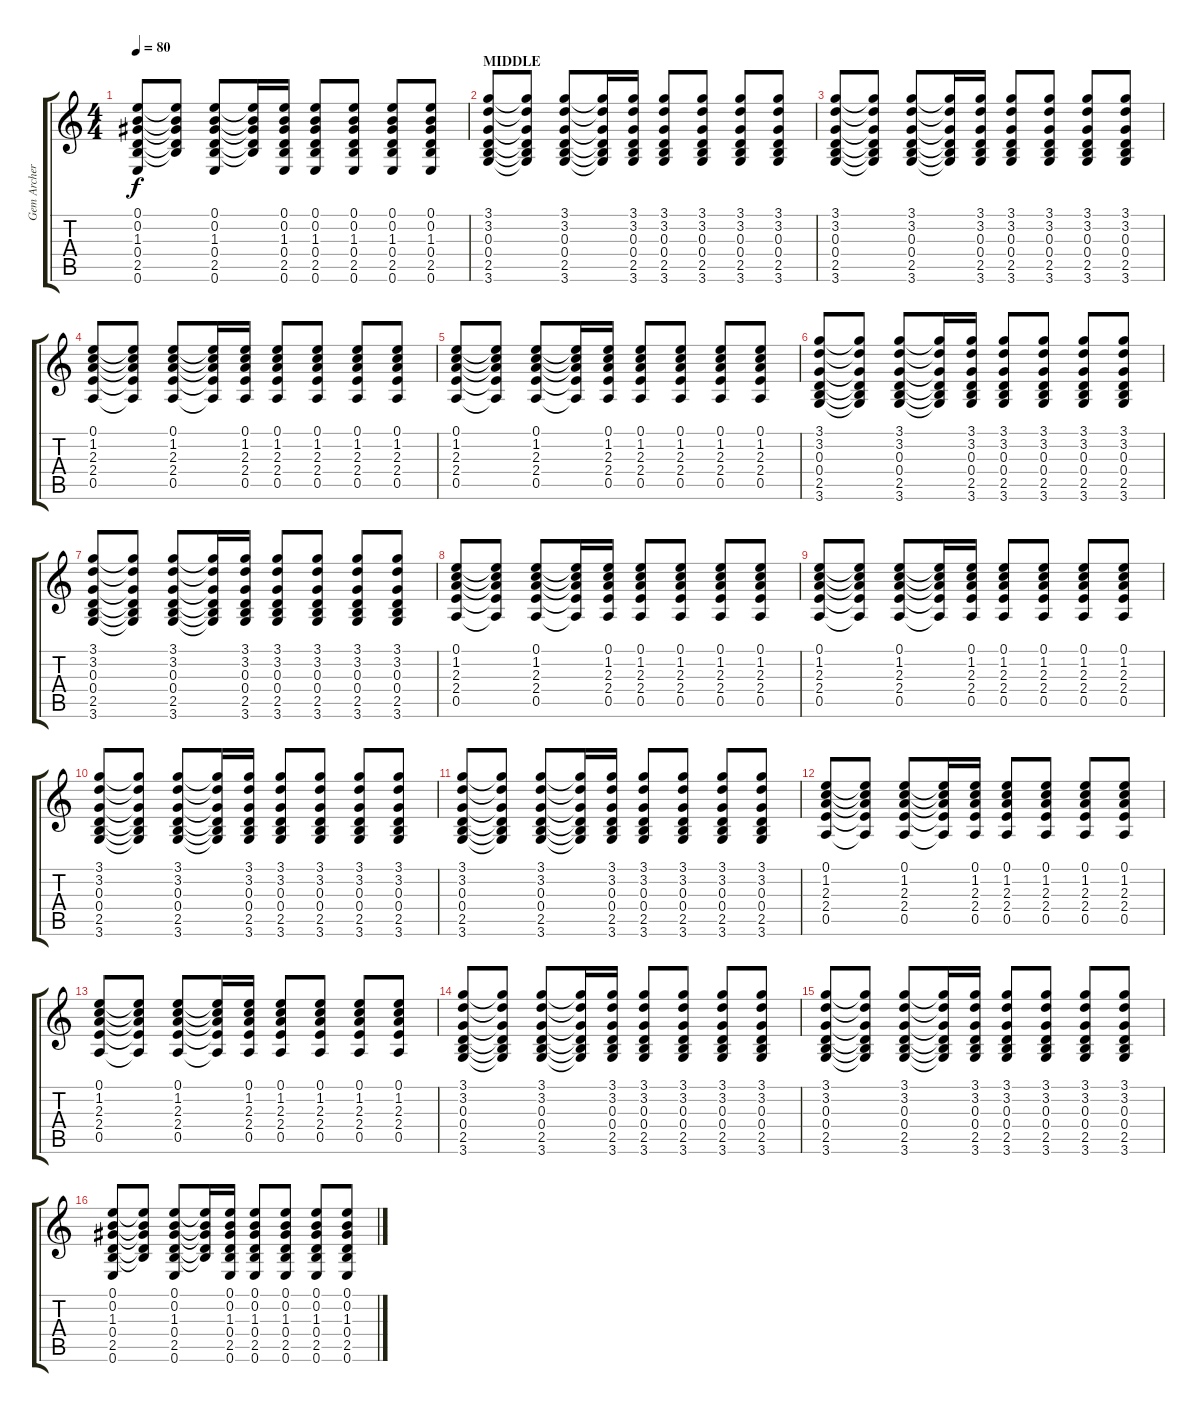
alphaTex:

\track ("Gem Archer" "Gem Archer") {instrument overdrivenguitar}
\staff {score tabs}
\tuning (E4 B3 G3 D3 A2 E2) {hide}
\ts (4 4)
\tempo 80
\clef g2
\ks c
(0.1 0.2 1.3 0.4 2.5 0.6).8{dy f} (0.1{t} 0.2{t} 1.3{t} 0.4{t} 2.5{t}).8 (0.1 0.2 1.3 0.4 2.5 0.6).8 (0.1{t} 0.2{t} 1.3{t} 0.4{t} 2.5{t}).16 (0.1 0.2 1.3 0.4 2.5 0.6).16 (0.1 0.2 1.3 0.4 2.5 0.6).8 (0.1 0.2 1.3 0.4 2.5 0.6).8 (0.1 0.2 1.3 0.4 2.5 0.6).8 (0.1 0.2 1.3 0.4 2.5 0.6).8 |
\section ("" "MIDDLE")
(3.1 3.2 0.3 0.4 2.5 3.6).8 (3.1{t} 3.2{t} 0.3{t} 0.4{t} 2.5{t} 3.6{t}).8 (3.1 3.2 0.3 0.4 2.5 3.6).8 (3.1{t} 3.2{t} 0.3{t} 0.4{t} 2.5{t} 3.6{t}).16 (3.1 3.2 0.3 0.4 2.5 3.6).16 (3.1 3.2 0.3 0.4 2.5 3.6).8 (3.1 3.2 0.3 0.4 2.5 3.6).8 (3.1 3.2 0.3 0.4 2.5 3.6).8 (3.1 3.2 0.3 0.4 2.5 3.6).8 |
(3.1 3.2 0.3 0.4 2.5 3.6).8 (3.1{t} 3.2{t} 0.3{t} 0.4{t} 2.5{t} 3.6{t}).8 (3.1 3.2 0.3 0.4 2.5 3.6).8 (3.1{t} 3.2{t} 0.3{t} 0.4{t} 2.5{t} 3.6{t}).16 (3.1 3.2 0.3 0.4 2.5 3.6).16 (3.1 3.2 0.3 0.4 2.5 3.6).8 (3.1 3.2 0.3 0.4 2.5 3.6).8 (3.1 3.2 0.3 0.4 2.5 3.6).8 (3.1 3.2 0.3 0.4 2.5 3.6).8 |
(0.1 1.2 2.3 2.4 0.5).8 (0.1{t} 1.2{t} 2.3{t} 2.4{t} 0.5{t}).8 (0.1 1.2 2.3 2.4 0.5).8 (0.1{t} 1.2{t} 2.3{t} 2.4{t} 0.5{t}).16 (0.1 1.2 2.3 2.4 0.5).16 (0.1 1.2 2.3 2.4 0.5).8 (0.1 1.2 2.3 2.4 0.5).8 (0.1 1.2 2.3 2.4 0.5).8 (0.1 1.2 2.3 2.4 0.5).8 |
(0.1 1.2 2.3 2.4 0.5).8 (0.1{t} 1.2{t} 2.3{t} 2.4{t} 0.5{t}).8 (0.1 1.2 2.3 2.4 0.5).8 (0.1{t} 1.2{t} 2.3{t} 2.4{t} 0.5{t}).16 (0.1 1.2 2.3 2.4 0.5).16 (0.1 1.2 2.3 2.4 0.5).8 (0.1 1.2 2.3 2.4 0.5).8 (0.1 1.2 2.3 2.4 0.5).8 (0.1 1.2 2.3 2.4 0.5).8 |
(3.1 3.2 0.3 0.4 2.5 3.6).8 (3.1{t} 3.2{t} 0.3{t} 0.4{t} 2.5{t} 3.6{t}).8 (3.1 3.2 0.3 0.4 2.5 3.6).8 (3.1{t} 3.2{t} 0.3{t} 0.4{t} 2.5{t} 3.6{t}).16 (3.1 3.2 0.3 0.4 2.5 3.6).16 (3.1 3.2 0.3 0.4 2.5 3.6).8 (3.1 3.2 0.3 0.4 2.5 3.6).8 (3.1 3.2 0.3 0.4 2.5 3.6).8 (3.1 3.2 0.3 0.4 2.5 3.6).8 |
(3.1 3.2 0.3 0.4 2.5 3.6).8 (3.1{t} 3.2{t} 0.3{t} 0.4{t} 2.5{t} 3.6{t}).8 (3.1 3.2 0.3 0.4 2.5 3.6).8 (3.1{t} 3.2{t} 0.3{t} 0.4{t} 2.5{t} 3.6{t}).16 (3.1 3.2 0.3 0.4 2.5 3.6).16 (3.1 3.2 0.3 0.4 2.5 3.6).8 (3.1 3.2 0.3 0.4 2.5 3.6).8 (3.1 3.2 0.3 0.4 2.5 3.6).8 (3.1 3.2 0.3 0.4 2.5 3.6).8 |
(0.1 1.2 2.3 2.4 0.5).8 (0.1{t} 1.2{t} 2.3{t} 2.4{t} 0.5{t}).8 (0.1 1.2 2.3 2.4 0.5).8 (0.1{t} 1.2{t} 2.3{t} 2.4{t} 0.5{t}).16 (0.1 1.2 2.3 2.4 0.5).16 (0.1 1.2 2.3 2.4 0.5).8 (0.1 1.2 2.3 2.4 0.5).8 (0.1 1.2 2.3 2.4 0.5).8 (0.1 1.2 2.3 2.4 0.5).8 |
(0.1 1.2 2.3 2.4 0.5).8 (0.1{t} 1.2{t} 2.3{t} 2.4{t} 0.5{t}).8 (0.1 1.2 2.3 2.4 0.5).8 (0.1{t} 1.2{t} 2.3{t} 2.4{t} 0.5{t}).16 (0.1 1.2 2.3 2.4 0.5).16 (0.1 1.2 2.3 2.4 0.5).8 (0.1 1.2 2.3 2.4 0.5).8 (0.1 1.2 2.3 2.4 0.5).8 (0.1 1.2 2.3 2.4 0.5).8 |
(3.1 3.2 0.3 0.4 2.5 3.6).8 (3.1{t} 3.2{t} 0.3{t} 0.4{t} 2.5{t} 3.6{t}).8 (3.1 3.2 0.3 0.4 2.5 3.6).8 (3.1{t} 3.2{t} 0.3{t} 0.4{t} 2.5{t} 3.6{t}).16 (3.1 3.2 0.3 0.4 2.5 3.6).16 (3.1 3.2 0.3 0.4 2.5 3.6).8 (3.1 3.2 0.3 0.4 2.5 3.6).8 (3.1 3.2 0.3 0.4 2.5 3.6).8 (3.1 3.2 0.3 0.4 2.5 3.6).8 |
(3.1 3.2 0.3 0.4 2.5 3.6).8 (3.1{t} 3.2{t} 0.3{t} 0.4{t} 2.5{t} 3.6{t}).8 (3.1 3.2 0.3 0.4 2.5 3.6).8 (3.1{t} 3.2{t} 0.3{t} 0.4{t} 2.5{t} 3.6{t}).16 (3.1 3.2 0.3 0.4 2.5 3.6).16 (3.1 3.2 0.3 0.4 2.5 3.6).8 (3.1 3.2 0.3 0.4 2.5 3.6).8 (3.1 3.2 0.3 0.4 2.5 3.6).8 (3.1 3.2 0.3 0.4 2.5 3.6).8 |
(0.1 1.2 2.3 2.4 0.5).8 (0.1{t} 1.2{t} 2.3{t} 2.4{t} 0.5{t}).8 (0.1 1.2 2.3 2.4 0.5).8 (0.1{t} 1.2{t} 2.3{t} 2.4{t} 0.5{t}).16 (0.1 1.2 2.3 2.4 0.5).16 (0.1 1.2 2.3 2.4 0.5).8 (0.1 1.2 2.3 2.4 0.5).8 (0.1 1.2 2.3 2.4 0.5).8 (0.1 1.2 2.3 2.4 0.5).8 |
(0.1 1.2 2.3 2.4 0.5).8 (0.1{t} 1.2{t} 2.3{t} 2.4{t} 0.5{t}).8 (0.1 1.2 2.3 2.4 0.5).8 (0.1{t} 1.2{t} 2.3{t} 2.4{t} 0.5{t}).16 (0.1 1.2 2.3 2.4 0.5).16 (0.1 1.2 2.3 2.4 0.5).8 (0.1 1.2 2.3 2.4 0.5).8 (0.1 1.2 2.3 2.4 0.5).8 (0.1 1.2 2.3 2.4 0.5).8 |
(3.1 3.2 0.3 0.4 2.5 3.6).8 (3.1{t} 3.2{t} 0.3{t} 0.4{t} 2.5{t} 3.6{t}).8 (3.1 3.2 0.3 0.4 2.5 3.6).8 (3.1{t} 3.2{t} 0.3{t} 0.4{t} 2.5{t} 3.6{t}).16 (3.1 3.2 0.3 0.4 2.5 3.6).16 (3.1 3.2 0.3 0.4 2.5 3.6).8 (3.1 3.2 0.3 0.4 2.5 3.6).8 (3.1 3.2 0.3 0.4 2.5 3.6).8 (3.1 3.2 0.3 0.4 2.5 3.6).8 |
(3.1 3.2 0.3 0.4 2.5 3.6).8 (3.1{t} 3.2{t} 0.3{t} 0.4{t} 2.5{t} 3.6{t}).8 (3.1 3.2 0.3 0.4 2.5 3.6).8 (3.1{t} 3.2{t} 0.3{t} 0.4{t} 2.5{t} 3.6{t}).16 (3.1 3.2 0.3 0.4 2.5 3.6).16 (3.1 3.2 0.3 0.4 2.5 3.6).8 (3.1 3.2 0.3 0.4 2.5 3.6).8 (3.1 3.2 0.3 0.4 2.5 3.6).8 (3.1 3.2 0.3 0.4 2.5 3.6).8 |
(0.1 0.2 1.3 0.4 2.5 0.6).8 (0.1{t} 0.2{t} 1.3{t} 0.4{t} 2.5{t}).8 (0.1 0.2 1.3 0.4 2.5 0.6).8 (0.1{t} 0.2{t} 1.3{t} 0.4{t} 2.5{t}).16 (0.1 0.2 1.3 0.4 2.5 0.6).16 (0.1 0.2 1.3 0.4 2.5 0.6).8 (0.1 0.2 1.3 0.4 2.5 0.6).8 (0.1 0.2 1.3 0.4 2.5 0.6).8 (0.1 0.2 1.3 0.4 2.5 0.6).8
